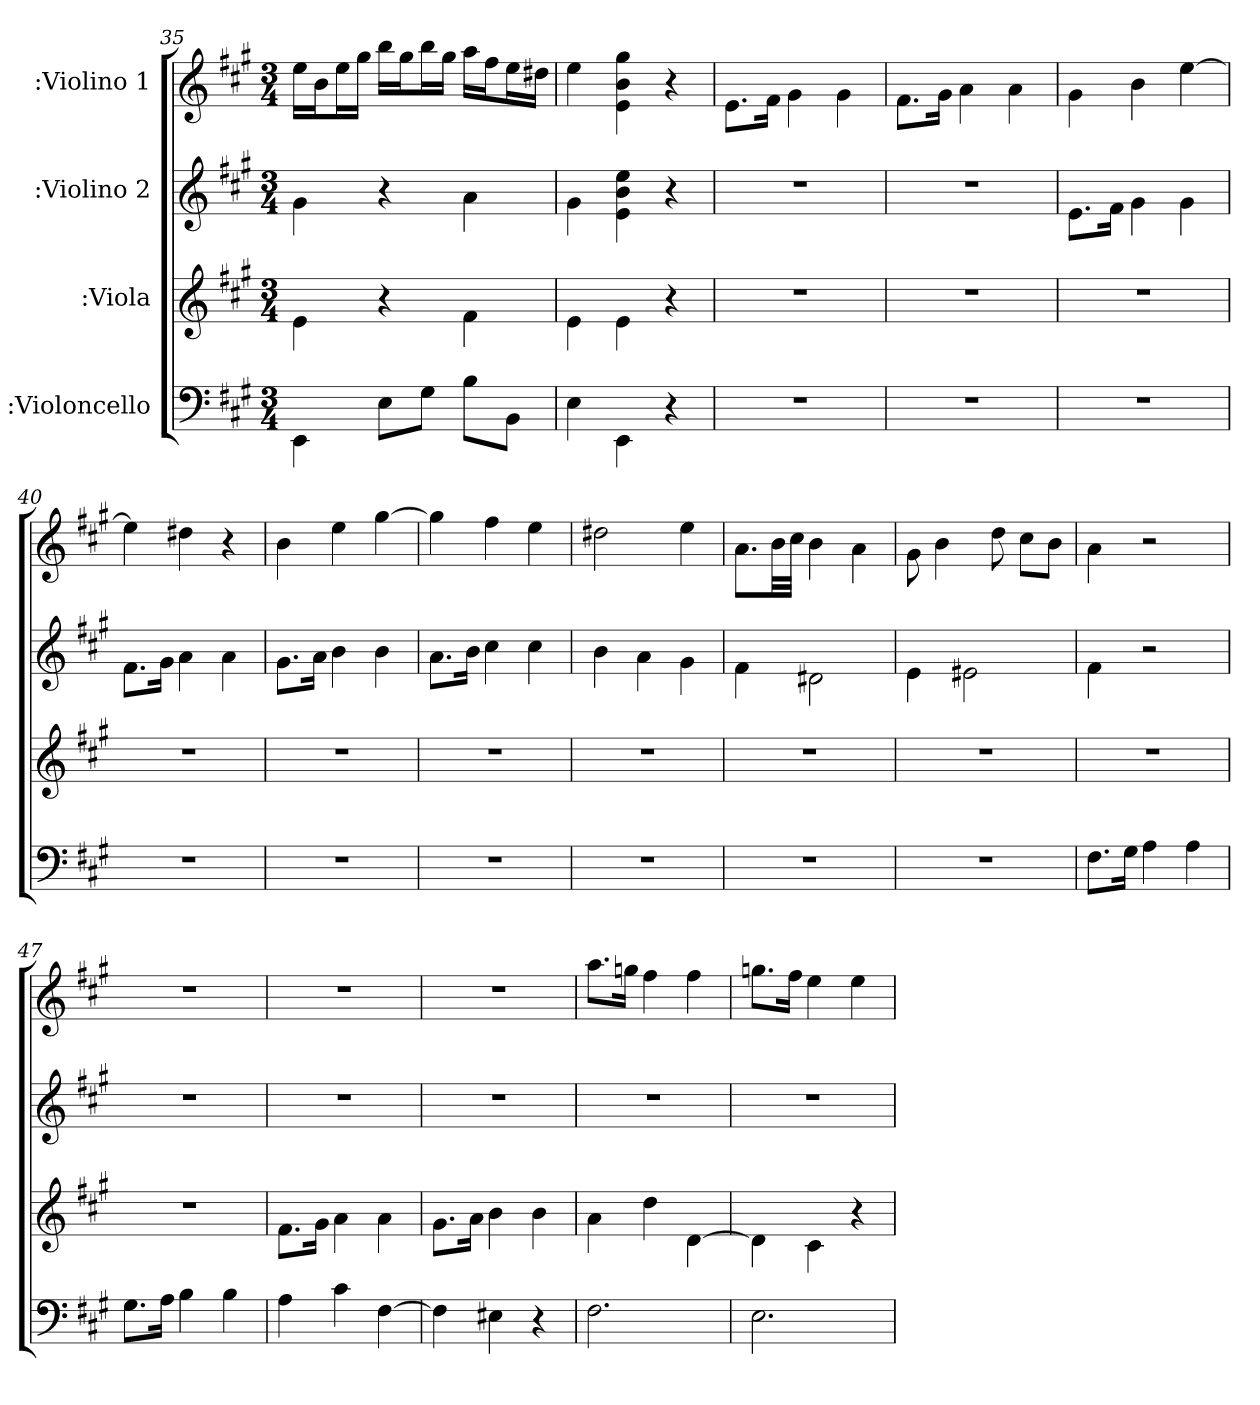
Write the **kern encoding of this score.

**kern	**kern	**kern	**kern
*part4	*part3	*part2	*part1
*staff4	*staff3	*staff2	*staff1
*I":Violoncello	*I":Viola	*I":Violino 2	*I":Violino 1
*k[f#c#g#]	*k[f#c#g#]	*k[f#c#g#]	*k[f#c#g#]
*A:	*A:	*A:	*A:
*M3/4	*M3/4	*M3/4	*M3/4
=35	=35	=35	=35
4EE\	4e\	4g#\	16ee\LL
.	.	.	16b\J
.	.	.	16ee\L
.	.	.	16gg#\JJ
8E\L	4r	4r	16bb\LL
.	.	.	16gg#\J
8G#\J	.	.	16bb\L
.	.	.	16gg#\JJ
8B\L	4f#\	4a\	16aa\LL
.	.	.	16ff#\J
8BB\J	.	.	16ee\L
.	.	.	16dd#X\JJ
=36	=36	=36	=36
4E\	4e\	4g#\	4ee\
4EE\	4e\	4ee\ 4b\ 4e\	4gg#\ 4b\ 4e\
4r	4r	4r	4r
=37	=37	=37	=37
2.r	2.r	2.r	8.e\L
.	.	.	16f#\Jk
.	.	.	4g#\
.	.	.	4g#\
=38	=38	=38	=38
2.r	2.r	2.r	8.f#\L
.	.	.	16g#\Jk
.	.	.	4a\
.	.	.	4a\
=39	=39	=39	=39
2.r	2.r	8.e\L	4g#\
.	.	16f#\Jk	.
.	.	4g#\	4b\
.	.	4g#\	[4ee\
=40	=40	=40	=40
2.r	2.r	8.f#\L	4ee\]
.	.	16g#\Jk	.
.	.	4a\	4dd#X\
.	.	4a\	4r
=41	=41	=41	=41
2.r	2.r	8.g#\L	4b\
.	.	16a\Jk	.
.	.	4b\	4ee\
.	.	4b\	[4gg#\
=42	=42	=42	=42
2.r	2.r	8.a\L	4gg#\]
.	.	16b\Jk	.
.	.	4cc#\	4ff#\
.	.	4cc#\	4ee\
=43	=43	=43	=43
2.r	2.r	4b\	2dd#X\
.	.	4a\	.
.	.	4g#\	4ee\
=44	=44	=44	=44
2.r	2.r	4f#\	8.a\L
.	.	.	32b\LL
.	.	.	32cc#\JJJ
.	.	2d#X\	4b\
.	.	.	4a\
=45	=45	=45	=45
2.r	2.r	4e\	8g#\
.	.	.	4b\
.	.	2e#X\	.
.	.	.	8dd\
.	.	.	8cc#\L
.	.	.	8b\J
=46	=46	=46	=46
8.F#\L	2.r	4f#\	4a\
16G#\Jk	.	.	.
4A\	.	2r	2r
4A\	.	.	.
=47	=47	=47	=47
8.G#\L	2.r	2.r	2.r
16A\Jk	.	.	.
4B\	.	.	.
4B\	.	.	.
=48	=48	=48	=48
4A\	8.f#\L	2.r	2.r
.	16g#\Jk	.	.
4c#\	4a\	.	.
[4F#\	4a\	.	.
=49	=49	=49	=49
4F#\]	8.g#\L	2.r	2.r
.	16a\Jk	.	.
4E#X\	4b\	.	.
4r	4b\	.	.
=50	=50	=50	=50
2.F#\	4a\	2.r	8.aa\L
.	.	.	16ggn\Jk
.	4dd\	.	4ff#\
.	[4d\	.	4ff#\
=51	=51	=51	=51
2.E\	4d\]	2.r	8.ggn\L
.	.	.	16ff#\Jk
.	4c#\	.	4ee\
.	4r	.	4ee\
=	=	=	=
*-	*-	*-	*-
